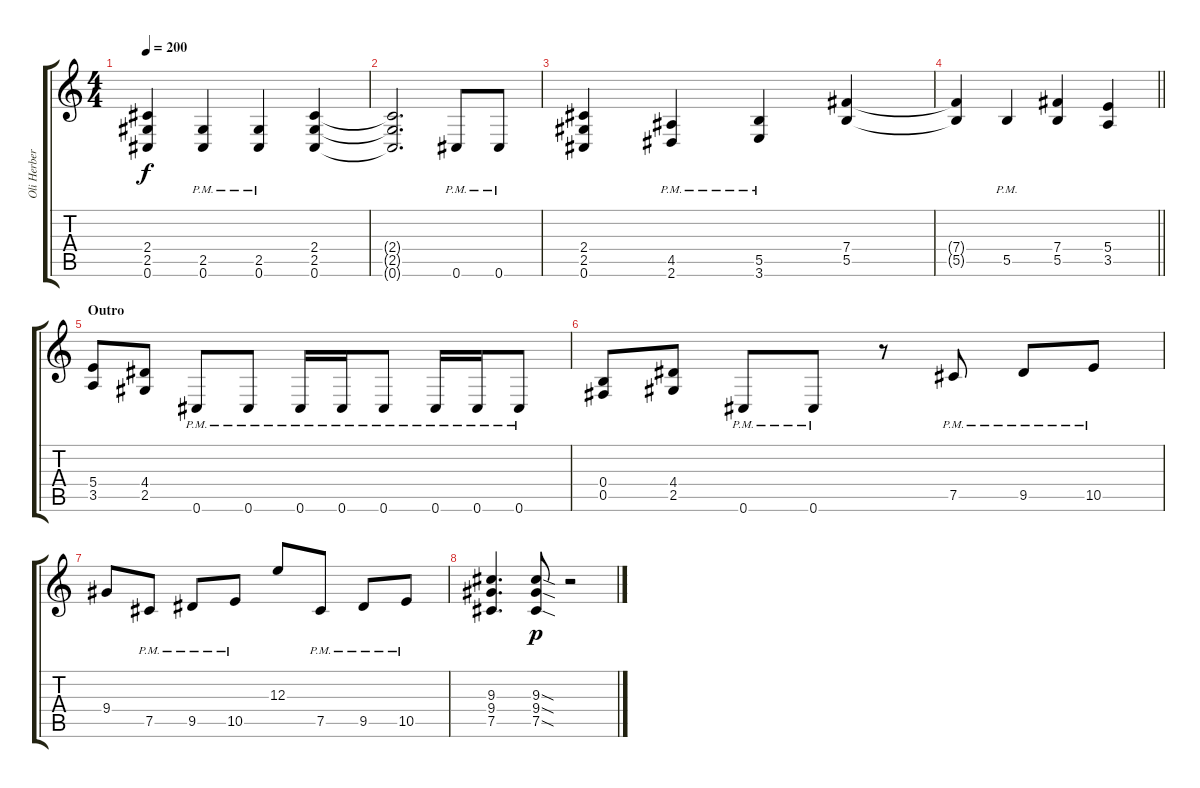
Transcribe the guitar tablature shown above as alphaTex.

\track ("Oli Herbert" "Oli Herber") {instrument distortionguitar}
\staff {score tabs}
\tuning (Db4 Ab3 E3 B2 Gb2 Db2) {hide}
\ts (4 4)
\tempo 200
\clef g2
\ks c
(2.4 2.5 0.6).4{dy f} (2.5{pm} 0.6{pm}).4 (2.5{pm} 0.6{pm}).4 (2.4 2.5 0.6).4 |
(2.4{t} 2.5{t} 0.6{t}).2{d} 0.6{pm}.8 0.6{pm}.8 |
(2.4 2.5 0.6).4 (4.5{pm} 2.6{pm}).4 (5.5{pm} 3.6{pm}).4 (7.4 5.5).4 |
\barLineRight lightlight
(7.4{t} 5.5{t}).4 5.5{pm}.4 (7.4 5.5).4 (5.4 3.5).4 |
\section ("" "Outro")
(5.4 3.5).8 (4.4 2.5).8 0.6{pm}.8 0.6{pm}.8 0.6{pm}.16 0.6{pm}.16 0.6{pm}.8 0.6{pm}.16 0.6{pm}.16 0.6{pm}.8 |
(0.4 0.5).8 (4.4 2.5).8 0.6{pm}.8 0.6{pm}.8 r.8 7.5{pm}.8 9.5{pm}.8 10.5{pm}.8 |
9.4.8 7.5{pm}.8 9.5{pm}.8 10.5{pm}.8 12.3.8 7.5{pm}.8 9.5{pm}.8 10.5{pm}.8 |
(9.3 9.4 7.5).4{d} (9.3{sod} 9.4{sod} 7.5{sod}).8{dy p} r.2
